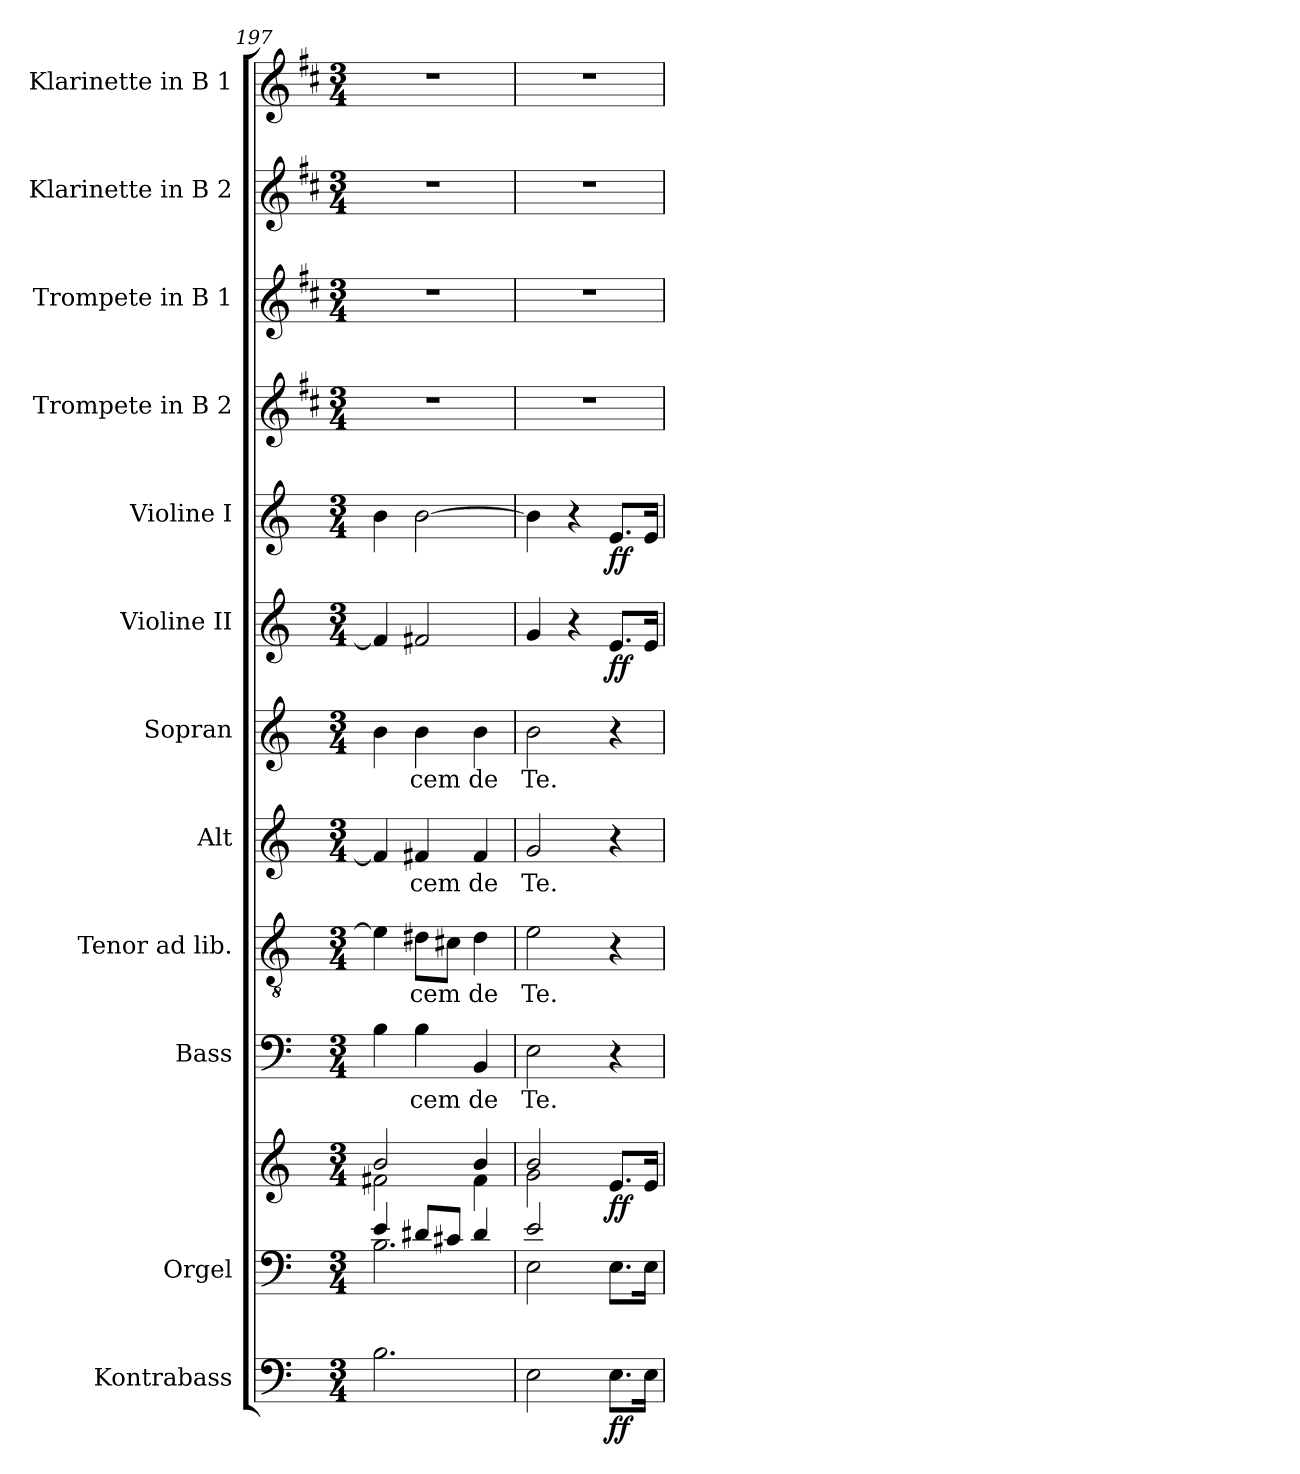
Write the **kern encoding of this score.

**kern	**dynam	**kern	**kern	**dynam	**kern	**text	**kern	**text	**kern	**text	**kern	**text	**kern	**dynam	**kern	**dynam	**kern	**kern	**kern	**kern
*part12	*part12	*part11	*part11	*part11	*part10	*part10	*part9	*part9	*part8	*part8	*part7	*part7	*part6	*part6	*part5	*part5	*part4	*part3	*part2	*part1
*staff13	*staff13	*staff12	*staff11	*staff11/12	*staff10	*staff10	*staff9	*staff9	*staff8	*staff8	*staff7	*staff7	*staff6	*staff6	*staff5	*staff5	*staff4	*staff3	*staff2	*staff1
*I"Kontrabass	*	*I"Orgel	*	*	*I"Bass	*	*I"Tenor ad lib.	*	*I"Alt	*	*I"Sopran	*	*I"Violine II	*	*I"Violine I	*	*I"Trompete in B 2	*I"Trompete in B 1	*I"Klarinette in B 2	*I"Klarinette in B 1
*I'Kb.	*	*I'Org.	*	*	*I'B	*	*I'T	*	*I'A	*	*I'S	*	*I'Vl. II	*	*I'Vl. I	*	*	*	*	*
*clefF4	*	*clefF4	*clefG2	*	*clefF4	*	*clefGv2	*	*clefG2	*	*clefG2	*	*clefG2	*	*clefG2	*	*clefG2	*clefG2	*clefG2	*clefG2
*ITrd7c12	*	*	*	*	*	*	*	*	*	*	*	*	*	*	*	*	*ITrd1c2	*ITrd1c2	*ITrd1c2	*ITrd1c2
*k[]	*	*k[]	*k[]	*	*k[]	*	*k[]	*	*k[]	*	*k[]	*	*k[]	*	*k[]	*	*k[]	*k[]	*k[]	*k[]
*C:	*	*C:	*C:	*	*C:	*	*C:	*	*C:	*	*C:	*	*C:	*	*C:	*	*C:	*C:	*C:	*C:
*M3/4	*	*M3/4	*M3/4	*	*M3/4	*	*M3/4	*	*M3/4	*	*M3/4	*	*M3/4	*	*M3/4	*	*M3/4	*M3/4	*M3/4	*M3/4
=197	=197	=197	=197	=197	=197	=197	=197	=197	=197	=197	=197	=197	=197	=197	=197	=197	=197	=197	=197	=197
*	*	*^	*^	*	*	*	*	*	*	*	*	*	*	*	*	*	*	*	*	*
2.BB\	.	4e/	2.B\	2b/	2f#X\	.	4B\	.	4e\]	.	4f#/]	.	4b\	.	4f#/]	.	4b\	.	2.r	2.r	2.r	2.r
!	!	!	!	!	!	!	!	!LO:LY:b	!	!LO:LY:b	!	!LO:LY:b	!	!LO:LY:b	!	!	!	!	!	!	!	!
.	.	8d#X/L	.	.	.	.	4B\	-cem	8d#X\L	-cem	4f#X/	-cem	4b\	-cem	2f#X/	.	[2b\	.	.	.	.	.
.	.	8c#X/J	.	.	.	.	.	.	8c#X\J	.	.	.	.	.	.	.	.	.	.	.	.	.
!	!	!	!	!	!	!	!	!LO:LY:b	!	!LO:LY:b	!	!LO:LY:b	!	!LO:LY:b	!	!	!	!	!	!	!	!
.	.	4d#/	.	4b/	4f#\	.	4BB/	de	4d#\	de	4f#/	de	4b\	de	.	.	.	.	.	.	.	.
=198	=198	=198	=198	=198	=198	=198	=198	=198	=198	=198	=198	=198	=198	=198	=198	=198	=198	=198	=198	=198	=198	=198
!	!	!	!	!	!	!	!	!LO:LY:b	!	!LO:LY:b	!	!LO:LY:b	!	!LO:LY:b	!	!	!	!	!	!	!	!
2EE\	.	2e/	2E\	2b/	2g\	.	2E\	Te.	2e\	Te.	2g/	Te.	2b\	Te.	4g/	.	4b\]	.	2.r	2.r	2.r	2.r
.	.	.	.	.	.	.	.	.	.	.	.	.	.	.	4r	.	4r	.	.	.	.	.
!	!LO:DY:b	!	!	!	!	!LO:DY:b	!	!	!	!	!	!	!	!	!	!LO:DY:b	!	!LO:DY:b	!	!	!	!
8.EE\L	ff	4ryy	8.E\L	8.e/L	4ryy	ff	4r	.	4r	.	4r	.	4r	.	8.e/L	ff	8.e/L	ff	.	.	.	.
16EE\Jk	.	.	16E\Jk	16e/Jk	.	.	.	.	.	.	.	.	.	.	16e/Jk	.	16e/Jk	.	.	.	.	.
*	*	*v	*v	*	*	*	*	*	*	*	*	*	*	*	*	*	*	*	*	*	*	*
*	*	*	*v	*v	*	*	*	*	*	*	*	*	*	*	*	*	*	*	*	*	*
=	=	=	=	=	=	=	=	=	=	=	=	=	=	=	=	=	=	=	=	=
*-	*-	*-	*-	*-	*-	*-	*-	*-	*-	*-	*-	*-	*-	*-	*-	*-	*-	*-	*-	*-
